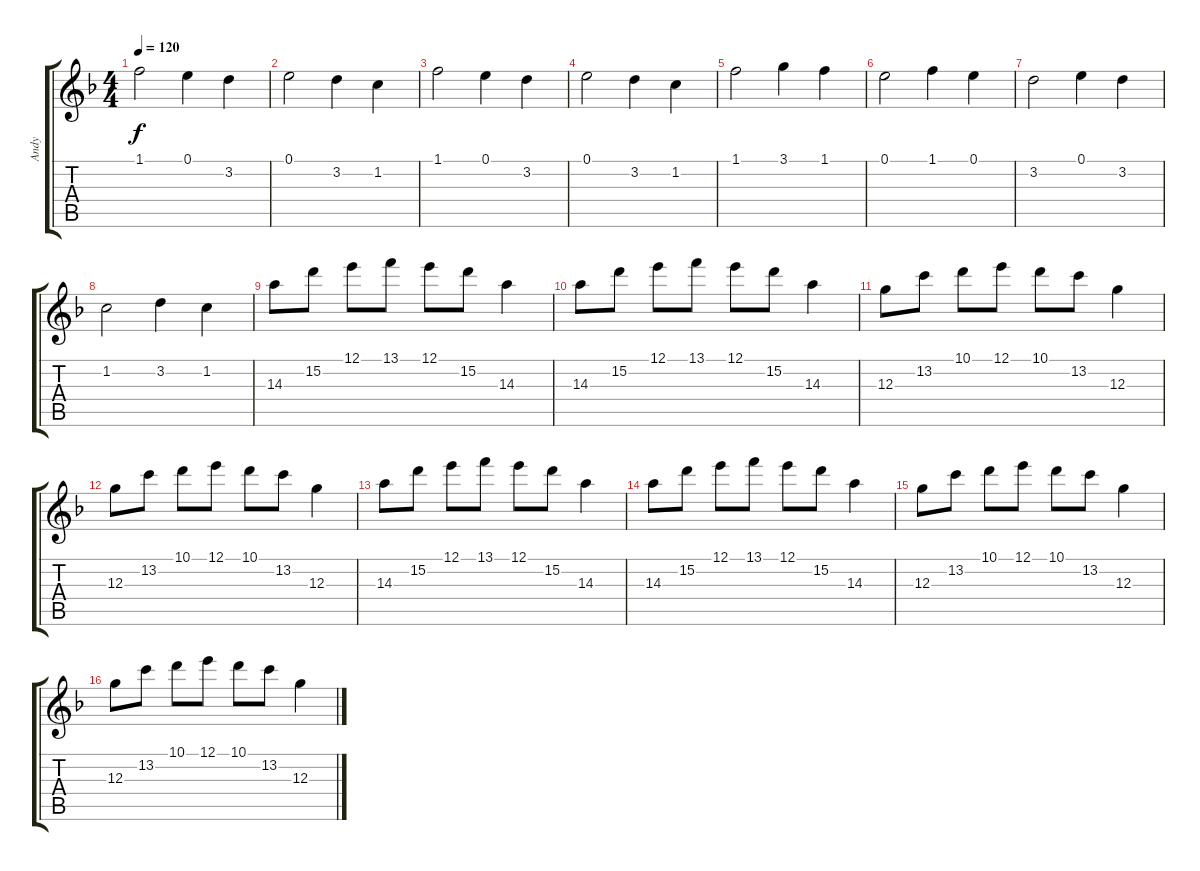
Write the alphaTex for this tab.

\track ("Andy" "Andy") {instrument overdrivenguitar}
\staff {score tabs}
\tuning (E4 B3 G3 D3 A2 E2) {hide}
\ts (4 4)
\tempo 120
\clef g2
\ks dminor
1.1.2{dy f} 0.1.4 3.2.4 |
0.1.2 3.2.4 1.2.4 |
1.1.2 0.1.4 3.2.4 |
0.1.2 3.2.4 1.2.4 |
1.1.2 3.1.4 1.1.4 |
0.1.2 1.1.4 0.1.4 |
3.2.2 0.1.4 3.2.4 |
1.2.2 3.2.4 1.2.4 |
14.3.8 15.2.8 12.1.8 13.1.8 12.1.8 15.2.8 14.3.4 |
14.3.8 15.2.8 12.1.8 13.1.8 12.1.8 15.2.8 14.3.4 |
12.3.8 13.2.8 10.1.8 12.1.8 10.1.8 13.2.8 12.3.4 |
12.3.8 13.2.8 10.1.8 12.1.8 10.1.8 13.2.8 12.3.4 |
14.3.8 15.2.8 12.1.8 13.1.8 12.1.8 15.2.8 14.3.4 |
14.3.8 15.2.8 12.1.8 13.1.8 12.1.8 15.2.8 14.3.4 |
12.3.8 13.2.8 10.1.8 12.1.8 10.1.8 13.2.8 12.3.4 |
12.3.8 13.2.8 10.1.8 12.1.8 10.1.8 13.2.8 12.3.4
